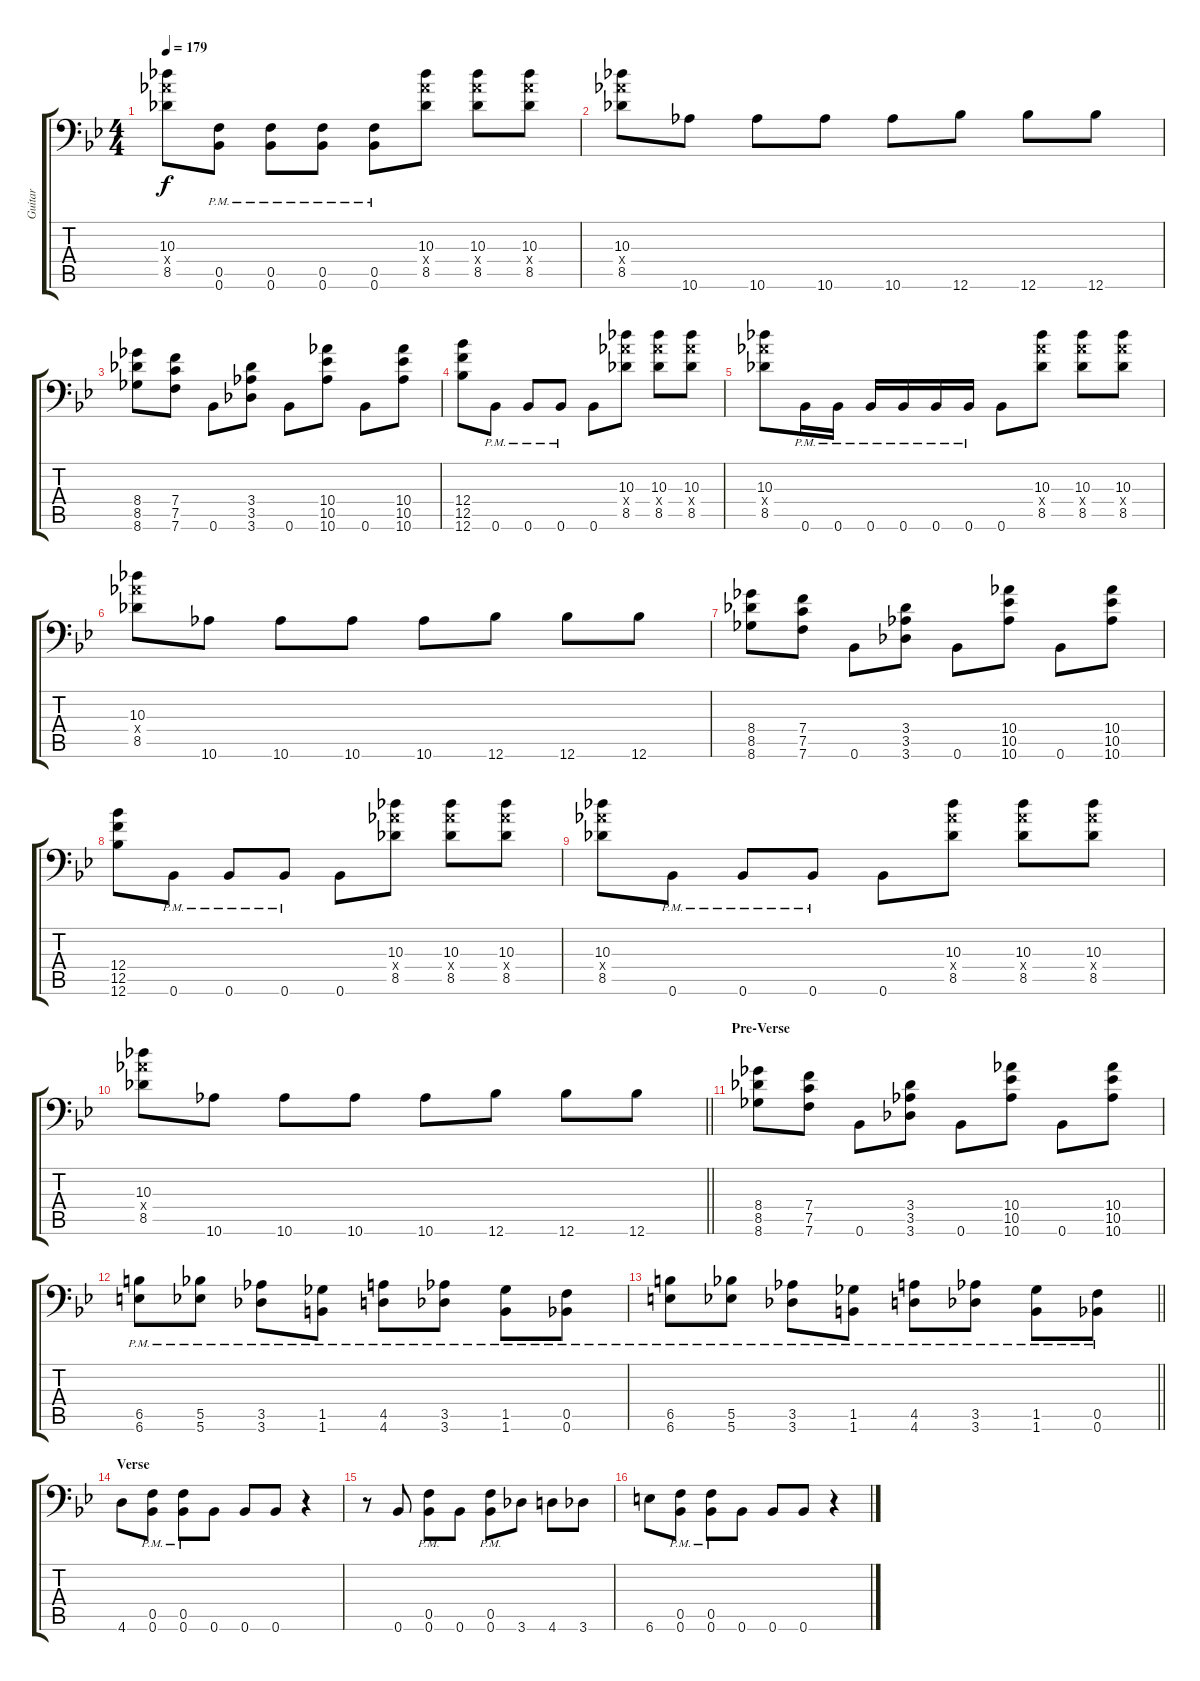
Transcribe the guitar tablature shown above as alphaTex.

\track ("Guitar" "Guitar") {instrument distortionguitar}
\staff {score tabs}
\tuning (C4 G3 Eb3 Bb2 F2 Bb1) {hide}
\ts (4 4)
\tempo 179
\clef f4
\ks bb
(10.3 10.4{x} 8.5).8{dy f} (0.5{pm} 0.6{pm}).8 (0.5{pm} 0.6{pm}).8 (0.5{pm} 0.6{pm}).8 (0.5{pm} 0.6{pm}).8 (10.3 10.4{x} 8.5).8 (10.3 10.4{x} 8.5).8 (10.3 10.4{x} 8.5).8 |
(10.3 10.4{x} 8.5).8 10.6.8 10.6.8 10.6.8 10.6.8 12.6.8 12.6.8 12.6.8 |
(8.4 8.5 8.6).8 (7.4 7.5 7.6).8 0.6.8 (3.4 3.5 3.6).8 0.6.8 (10.4 10.5 10.6).8 0.6.8 (10.4 10.5 10.6).8 |
(12.4 12.5 12.6).8 0.6{pm}.8 0.6{pm}.8 0.6{pm}.8 0.6.8 (10.3 10.4{x} 8.5).8 (10.3 10.4{x} 8.5).8 (10.3 10.4{x} 8.5).8 |
(10.3 10.4{x} 8.5).8 0.6{pm}.16 0.6{pm}.16 0.6{pm}.16 0.6{pm}.16 0.6{pm}.16 0.6{pm}.16 0.6.8 (10.3 10.4{x} 8.5).8 (10.3 10.4{x} 8.5).8 (10.3 10.4{x} 8.5).8 |
(10.3 10.4{x} 8.5).8 10.6.8 10.6.8 10.6.8 10.6.8 12.6.8 12.6.8 12.6.8 |
(8.4 8.5 8.6).8 (7.4 7.5 7.6).8 0.6.8 (3.4 3.5 3.6).8 0.6.8 (10.4 10.5 10.6).8 0.6.8 (10.4 10.5 10.6).8 |
(12.4 12.5 12.6).8 0.6{pm}.8 0.6{pm}.8 0.6{pm}.8 0.6.8 (10.3 10.4{x} 8.5).8 (10.3 10.4{x} 8.5).8 (10.3 10.4{x} 8.5).8 |
(10.3 10.4{x} 8.5).8 0.6{pm}.8 0.6{pm}.8 0.6{pm}.8 0.6.8 (10.3 10.4{x} 8.5).8 (10.3 10.4{x} 8.5).8 (10.3 10.4{x} 8.5).8 |
\barLineRight lightlight
(10.3 10.4{x} 8.5).8 10.6.8 10.6.8 10.6.8 10.6.8 12.6.8 12.6.8 12.6.8 |
\section ("" "Pre-Verse")
(8.4 8.5 8.6).8 (7.4 7.5 7.6).8 0.6.8 (3.4 3.5 3.6).8 0.6.8 (10.4 10.5 10.6).8 0.6.8 (10.4 10.5 10.6).8 |
(6.5{pm} 6.6{pm}).8 (5.5{pm} 5.6{pm}).8 (3.5{pm} 3.6{pm}).8 (1.5{pm} 1.6{pm}).8 (4.5{pm} 4.6{pm}).8 (3.5{pm} 3.6{pm}).8 (1.5{pm} 1.6{pm}).8 (0.5{pm} 0.6{pm}).8 |
\barLineRight lightlight
(6.5{pm} 6.6{pm}).8 (5.5{pm} 5.6{pm}).8 (3.5{pm} 3.6{pm}).8 (1.5{pm} 1.6{pm}).8 (4.5{pm} 4.6{pm}).8 (3.5{pm} 3.6{pm}).8 (1.5{pm} 1.6{pm}).8 (0.5{pm} 0.6{pm}).8 |
\section ("" "Verse")
4.6.8 (0.5{pm} 0.6{pm}).8 (0.5{pm} 0.6{pm}).8 0.6.8 0.6.8 0.6.8 r.4 |
r.8 0.6.8 (0.5{pm} 0.6{pm}).8 0.6.8 (0.5{pm} 0.6{pm}).8 3.6.8 4.6.8 3.6.8 |
6.6.8 (0.5{pm} 0.6{pm}).8 (0.5{pm} 0.6{pm}).8 0.6.8 0.6.8 0.6.8 r.4
